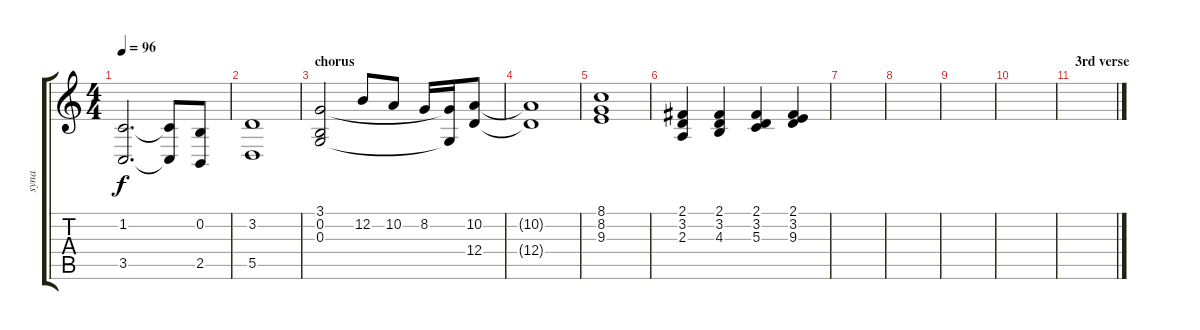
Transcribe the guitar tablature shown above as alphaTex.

\track ("syna" "syna") {instrument drawbarorgan}
\staff {score tabs}
\tuning (E4 B3 G3 D3 A2 E2) {hide}
\ts (4 4)
\tempo 96
\clef g2
\ks c
(1.2 3.5).2{d dy f} (1.2{t} 3.5{t}).8 (0.2 2.5).8 |
(3.2 5.5).1{volume 2} |
\section ("" "chorus")
(3.1 0.2 0.3).2{volume 7} 12.2.8 10.2.8 8.2.16 (3.1{t} 0.3{t}).16 (10.2 12.4).8 |
(10.2{t} 12.4{t}).1 |
(8.1 8.2 9.3).1 |
(2.1 3.2 2.3).4 (2.1 3.2 4.3).4 (2.1 3.2 5.3).4 (2.1 3.2 9.3).4 |
|
|
|
|
\section ("" "3rd verse")
